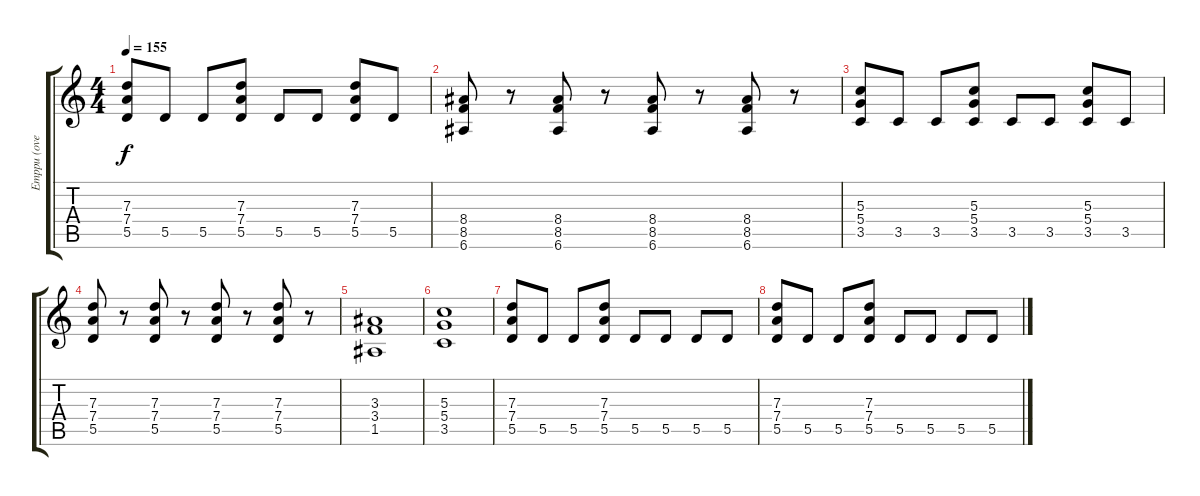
\track ("Emppu (overdubs)" "Emppu (ove") {instrument distortionguitar}
\staff {score tabs}
\tuning (E4 B3 G3 D3 A2 E2) {hide}
\ts (4 4)
\tempo 155
\clef g2
\ks c
(7.3 7.4 5.5).8{dy f} 5.5.8 5.5.8 (7.3 7.4 5.5).8 5.5.8 5.5.8 (7.3 7.4 5.5).8 5.5.8 |
(8.4 8.5 6.6).8 r.8 (8.4 8.5 6.6).8 r.8 (8.4 8.5 6.6).8 r.8 (8.4 8.5 6.6).8 r.8 |
(5.3 5.4 3.5).8 3.5.8 3.5.8 (5.3 5.4 3.5).8 3.5.8 3.5.8 (5.3 5.4 3.5).8 3.5.8 |
(7.3 7.4 5.5).8 r.8 (7.3 7.4 5.5).8 r.8 (7.3 7.4 5.5).8 r.8 (7.3 7.4 5.5).8 r.8 |
(3.3 3.4 1.5).1 |
(5.3 5.4 3.5).1 |
(7.3 7.4 5.5).8 5.5.8 5.5.8 (7.3 7.4 5.5).8 5.5.8 5.5.8 5.5.8 5.5.8 |
(7.3 7.4 5.5).8 5.5.8 5.5.8 (7.3 7.4 5.5).8 5.5.8 5.5.8 5.5.8 5.5.8
